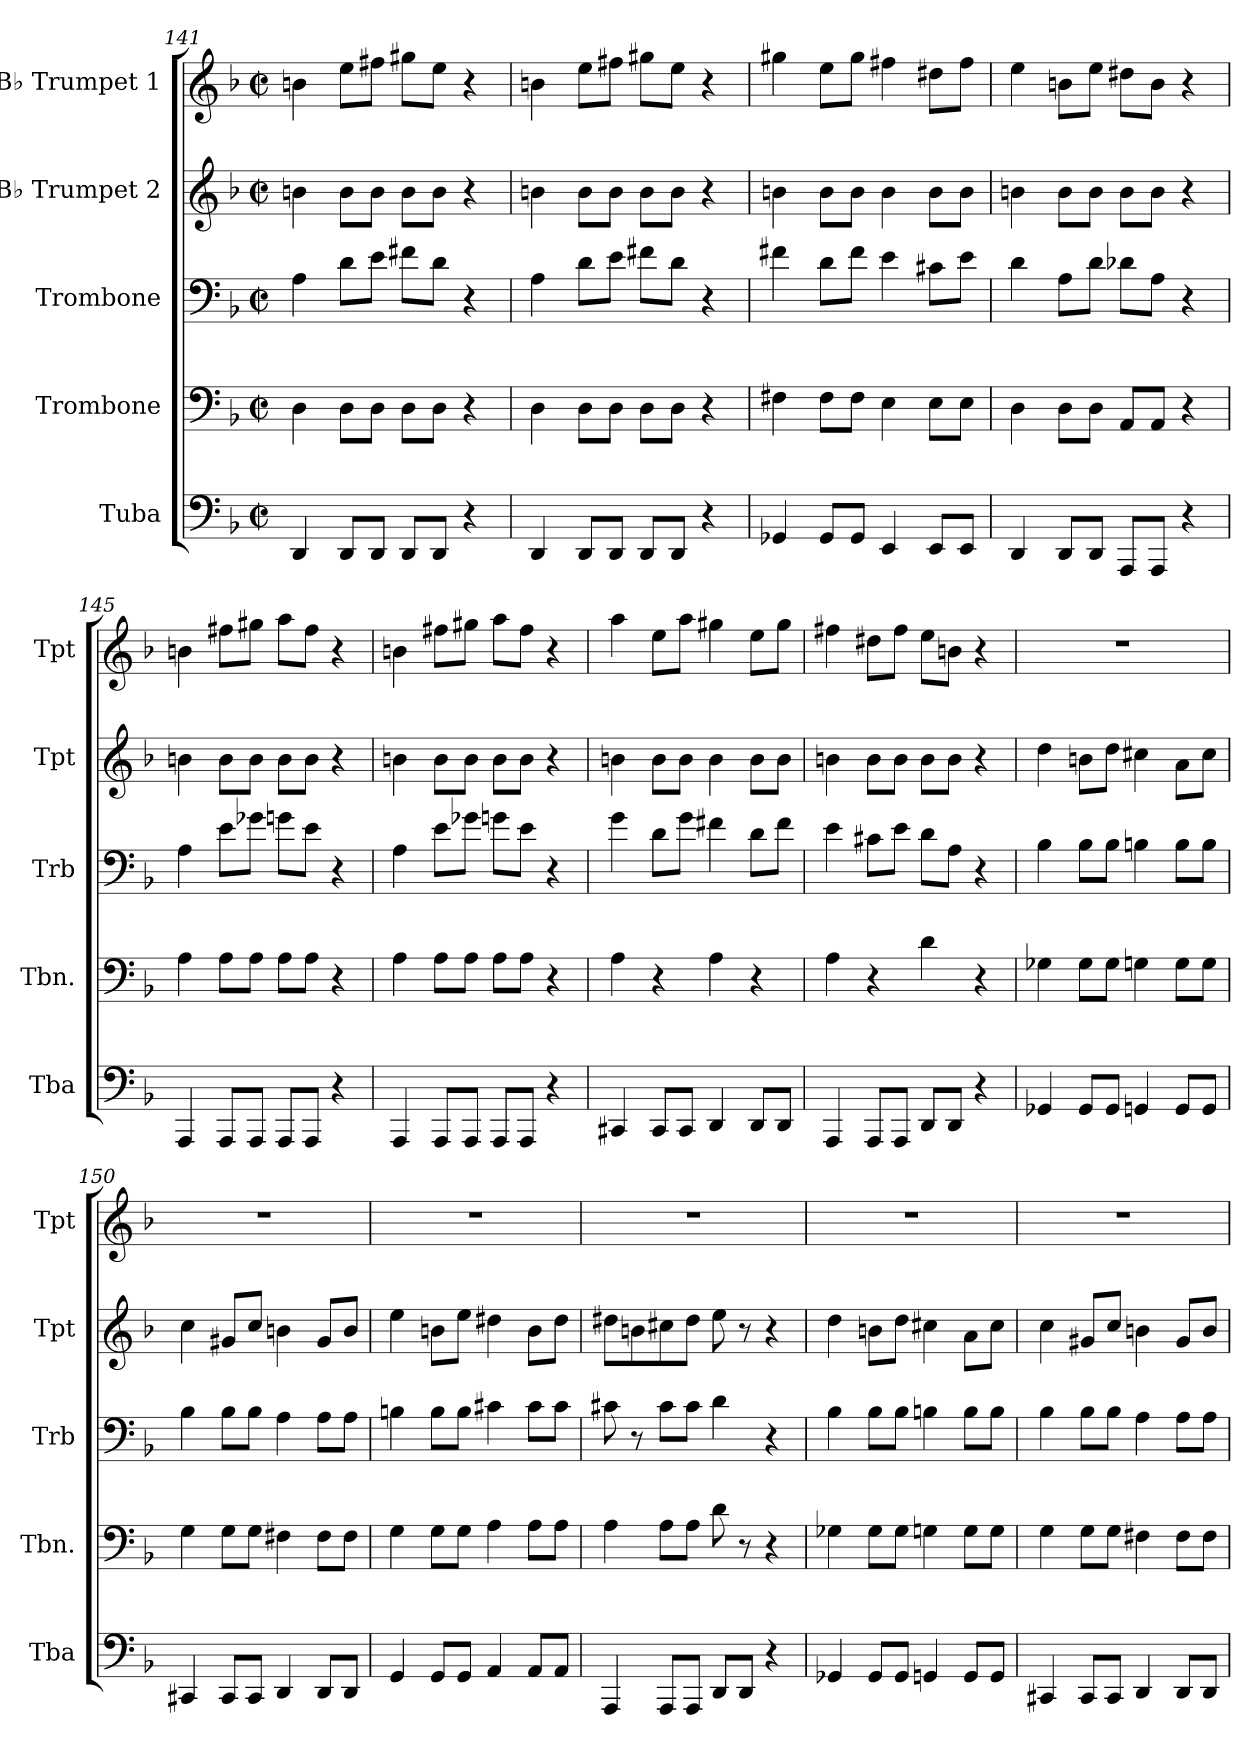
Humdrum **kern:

**kern	**kern	**kern	**kern	**kern
*part5	*part4	*part3	*part2	*part1
*staff5	*staff4	*staff3	*staff2	*staff1
*I"Tuba	*I"Trombone	*I"Trombone	*I"B♭ Trumpet 2	*I"B♭ Trumpet 1
*I'Tba	*I'Tbn.	*I'Trb	*I'Tpt	*I'Tpt
*clefF4	*clefF4	*clefF4	*clefG2	*clefG2
*	*	*	*ITrd1c2	*ITrd1c2
*k[b-]	*k[b-]	*k[b-]	*k[b-e-a-]	*k[b-e-a-]
*M2/2	*M2/2	*M2/2	*M2/2	*M2/2
*met(c|)	*met(c|)	*met(c|)	*met(c|)	*met(c|)
=141	=141	=141	=141	=141
4DD/	4D\	4A\	4an\	4an\
8DD/L	8D\L	8d\L	8a\L	8dd\L
8DD/J	8D\J	8e\J	8a\J	8een\J
8DD/L	8D\L	8f#X\L	8a\L	8ff#X\L
8DD/J	8D\J	8d\J	8a\J	8dd\J
4r	4r	4r	4r	4r
=142	=142	=142	=142	=142
4DD/	4D\	4A\	4an\	4an\
8DD/L	8D\L	8d\L	8a\L	8dd\L
8DD/J	8D\J	8e\J	8a\J	8een\J
8DD/L	8D\L	8f#X\L	8a\L	8ff#X\L
8DD/J	8D\J	8d\J	8a\J	8dd\J
4r	4r	4r	4r	4r
!!LO:LB:g=z
=143	=143	=143	=143	=143
4GG-X/	4F#X\	4f#X\	4an\	4ff#X\
8GG-/L	8F#\L	8d\L	8a\L	8dd\L
8GG-/J	8F#\J	8f#\J	8a\J	8ff#\J
4EE/	4E\	4e\	4a\	4een\
8EE/L	8E\L	8c#X\L	8a\L	8cc#X\L
8EE/J	8E\J	8e\J	8a\J	8ee\J
=144	=144	=144	=144	=144
4DD/	4D\	4d\	4an\	4dd\
8DD/L	8D\L	8A\L	8a\L	8an\L
8DD/J	8D\J	8d\J	8a\J	8dd\J
8AAA/L	8AA/L	8d-X\L	8a\L	8cc#X\L
8AAA/J	8AA/J	8A\J	8a\J	8a\J
4r	4r	4r	4r	4r
=145	=145	=145	=145	=145
4AAA/	4A\	4A\	4an\	4an\
8AAA/L	8A\L	8e\L	8a\L	8een\L
8AAA/J	8A\J	8g-X\J	8a\J	8ff#X\J
8AAA/L	8A\L	8gn\L	8a\L	8gg\L
8AAA/J	8A\J	8e\J	8a\J	8ee\J
4r	4r	4r	4r	4r
=146	=146	=146	=146	=146
4AAA/	4A\	4A\	4an\	4an\
8AAA/L	8A\L	8e\L	8a\L	8een\L
8AAA/J	8A\J	8g-X\J	8a\J	8ff#X\J
8AAA/L	8A\L	8gn\L	8a\L	8gg\L
8AAA/J	8A\J	8e\J	8a\J	8ee\J
4r	4r	4r	4r	4r
!!LO:PB:g=z
=147	=147	=147	=147	=147
4CC#X/	4A\	4g\	4an\	4gg\
8CC#/L	4r	8d\L	8a\L	8dd\L
8CC#/J	.	8g\J	8a\J	8gg\J
4DD/	4A\	4f#X\	4a\	4ff#X\
8DD/L	4r	8d\L	8a\L	8dd\L
8DD/J	.	8f#\J	8a\J	8ff#\J
=148	=148	=148	=148	=148
4AAA/	4A\	4e\	4an\	4een\
8AAA/L	4r	8c#X\L	8a\L	8cc#X\L
8AAA/J	.	8e\J	8a\J	8ee\J
8DD/L	4d\	8d\L	8a\L	8dd\L
8DD/J	.	8A\J	8a\J	8an\J
4r	4r	4r	4r	4r
=149	=149	=149	=149	=149
4GG-X/	4G-X\	4B-\	4cc\	1r
8GG-/L	8G-\L	8B-\L	8an\L	.
8GG-/J	8G-\J	8B-\J	8cc\J	.
4GGn/	4Gn\	4Bn\	4bn\	.
8GG/L	8G\L	8B\L	8g\L	.
8GG/J	8G\J	8B\J	8b\J	.
=150	=150	=150	=150	=150
4CC#X/	4G\	4B-\	4b-\	1r
8CC#/L	8G\L	8B-\L	8f#X/L	.
8CC#/J	8G\J	8B-\J	8b-/J	.
4DD/	4F#X\	4A\	4an\	.
8DD/L	8F#\L	8A\L	8f#/L	.
8DD/J	8F#\J	8A\J	8a/J	.
!!LO:LB:g=z
=151	=151	=151	=151	=151
4GG/	4G\	4Bn\	4dd\	1r
8GG/L	8G\L	8B\L	8an\L	.
8GG/J	8G\J	8B\J	8dd\J	.
4AA/	4A\	4c#X\	4cc#X\	.
8AA/L	8A\L	8c#\L	8a\L	.
8AA/J	8A\J	8c#\J	8cc#\J	.
=152	=152	=152	=152	=152
4AAA/	4A\	8c#X\	8cc#X\L	1r
.	.	8r	8an\	.
8AAA/L	8A\L	8c#\L	8bn\	.
8AAA/J	8A\J	8c#\J	8cc#\J	.
8DD/L	8d\	4d\	8dd\	.
8DD/J	8r	.	8r	.
4r	4r	4r	4r	.
=153	=153	=153	=153	=153
4GG-X/	4G-X\	4B-\	4cc\	1r
8GG-/L	8G-\L	8B-\L	8an\L	.
8GG-/J	8G-\J	8B-\J	8cc\J	.
4GGn/	4Gn\	4Bn\	4bn\	.
8GG/L	8G\L	8B\L	8g\L	.
8GG/J	8G\J	8B\J	8b\J	.
=154	=154	=154	=154	=154
4CC#X/	4G\	4B-\	4b-\	1r
8CC#/L	8G\L	8B-\L	8f#X/L	.
8CC#/J	8G\J	8B-\J	8b-/J	.
4DD/	4F#X\	4A\	4an\	.
8DD/L	8F#\L	8A\L	8f#/L	.
8DD/J	8F#\J	8A\J	8a/J	.
=	=	=	=	=
*-	*-	*-	*-	*-
